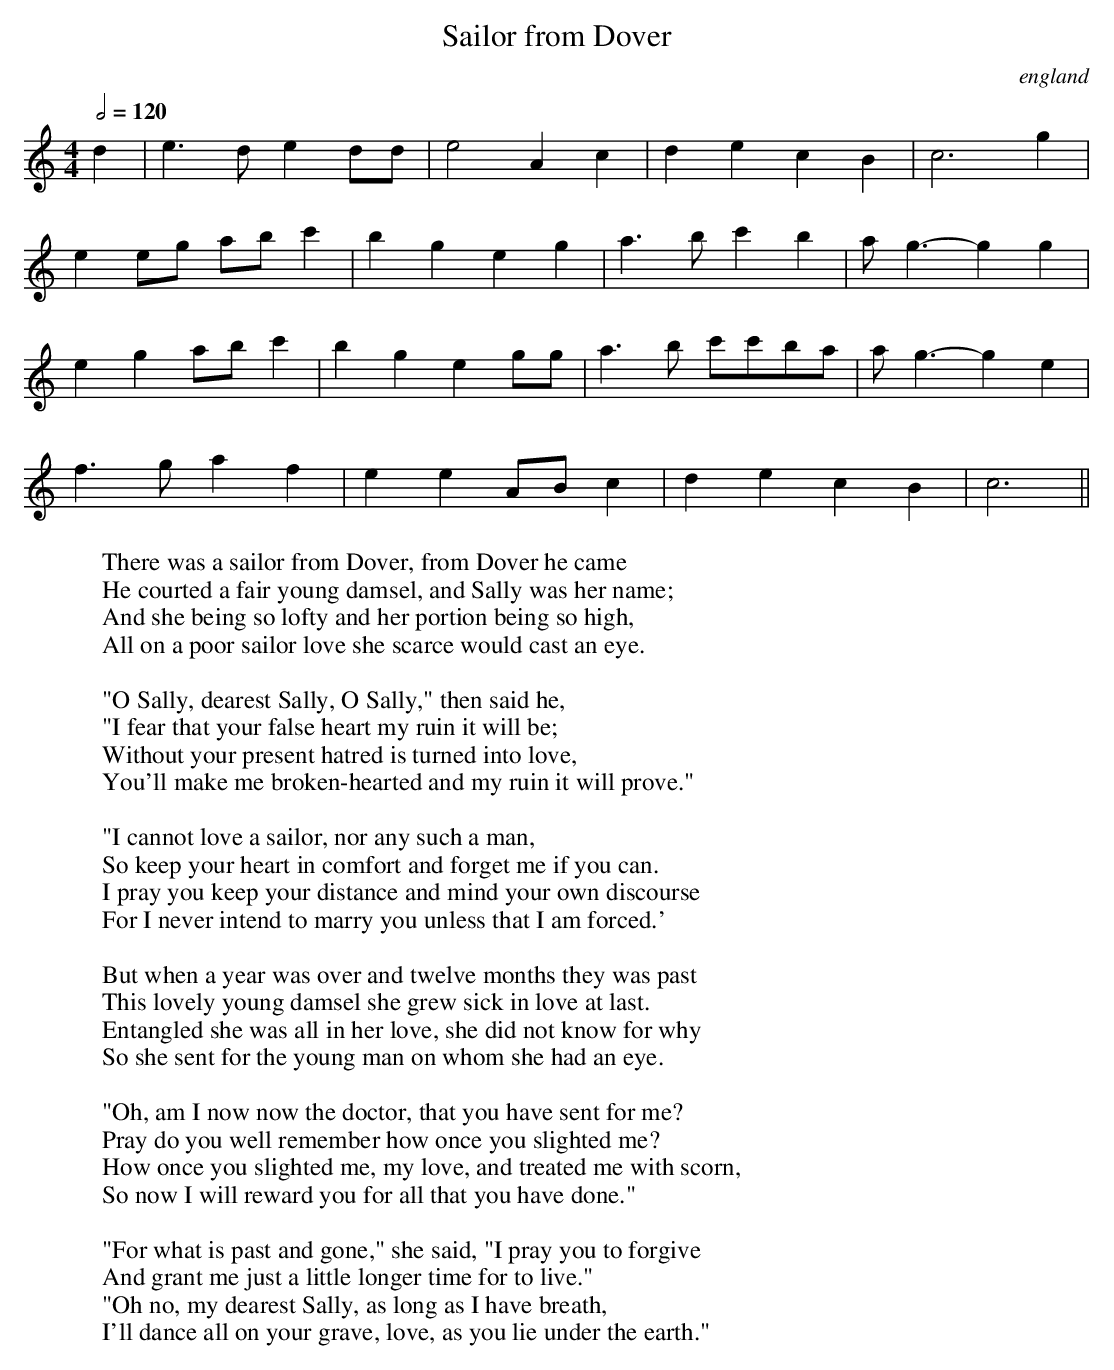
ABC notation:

X:1
T:Sailor from Dover
O:england
M:4/4
L:1/8
Q:2/4=120
W:There was a sailor from Dover, from Dover he came
W:He courted a fair young damsel, and Sally was her name;
W:And she being so lofty and her portion being so high,
W:All on a poor sailor love she scarce would cast an eye.
W:
W:"O Sally, dearest Sally, O Sally," then said he,
W:"I fear that your false heart my ruin it will be;
W:Without your present hatred is turned into love,
W:You'll make me broken-hearted and my ruin it will prove."
W:
W:"I cannot love a sailor, nor any such a man,
W:So keep your heart in comfort and forget me if you can.
W:I pray you keep your distance and mind your own discourse
W:For I never intend to marry you unless that I am forced.'
W:
W:But when a year was over and twelve months they was past
W:This lovely young damsel she grew sick in love at last.
W:Entangled she was all in her love, she did not know for why
W:So she sent for the young man on whom she had an eye.
W:
W:"Oh, am I now now the doctor, that you have sent for me?
W:Pray do you well remember how once you slighted me?
W:How once you slighted me, my love, and treated me with scorn,
W:So now I will reward you for all that you have done."
W:
W:"For what is past and gone," she said, "I pray you to forgive
W:And grant me just a little longer time for to live."
W:"Oh no, my dearest Sally, as long as I have breath,
W:I'll dance all on your grave, love, as you lie under the earth."
K:C
d2|e3d e2dd|e4 A2c2|d2-e2 c2B2|c6 g2|
e2eg a-bc'2|b2-g2 e2g2|a3b c'2b2|a-g3- g2 g2|
e2-g2 abc'2|b2-g2 e2gg|a3b c'c'b-a|a-g3- g2 e2|
f3-g a2f2|e2e2 A-Bc2|d2e2 c2B2|c6||
